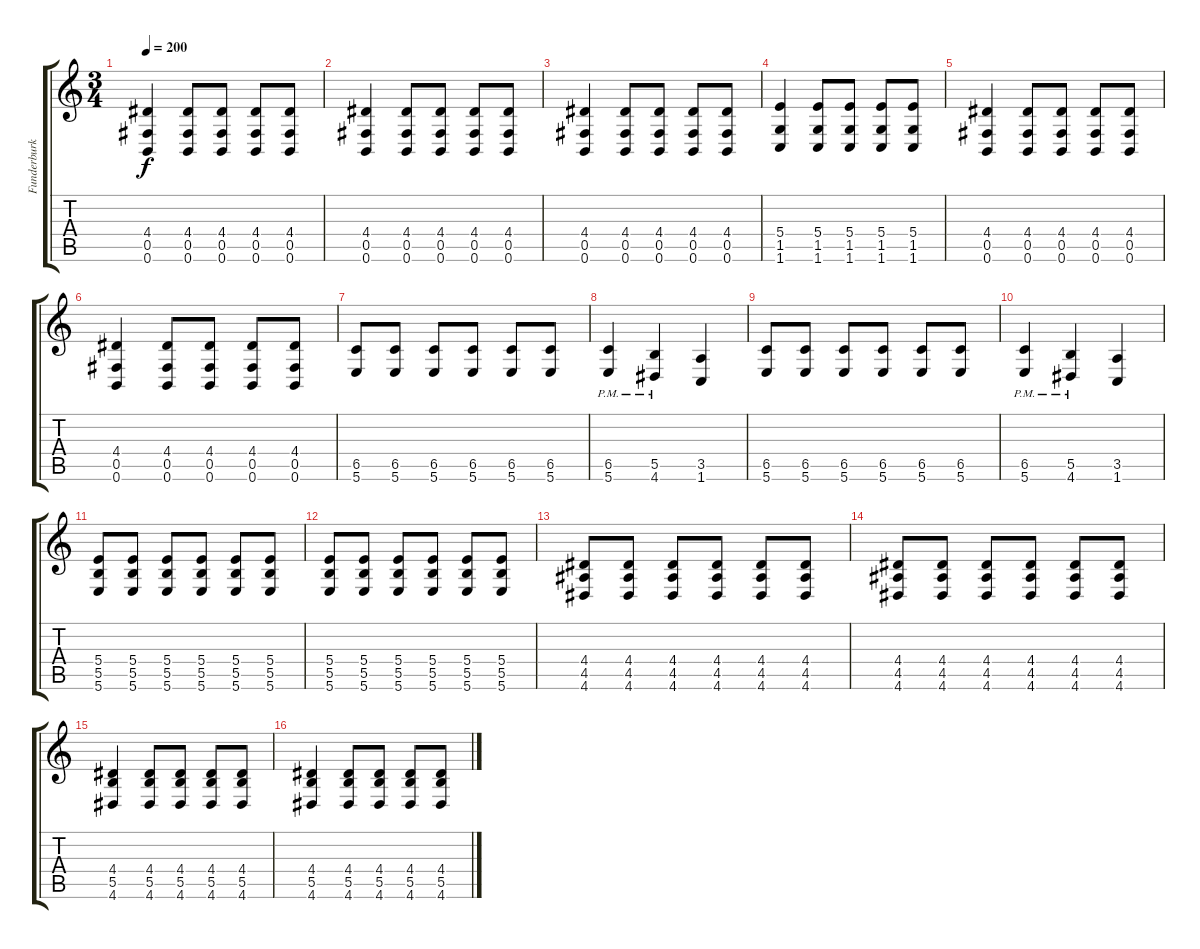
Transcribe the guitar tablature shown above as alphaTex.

\track ("Funderburk Rhythm" "Funderburk") {instrument overdrivenguitar}
\staff {score tabs}
\tuning (Db4 Ab3 E3 B2 Gb2 B1) {hide}
\ts (3 4)
\tempo 200
\clef g2
\ks c
(4.4 0.5 0.6).4{dy f} (4.4 0.5 0.6).8 (4.4 0.5 0.6).8 (4.4 0.5 0.6).8 (4.4 0.5 0.6).8 |
(4.4 0.5 0.6).4 (4.4 0.5 0.6).8 (4.4 0.5 0.6).8 (4.4 0.5 0.6).8 (4.4 0.5 0.6).8 |
(4.4 0.5 0.6).4 (4.4 0.5 0.6).8 (4.4 0.5 0.6).8 (4.4 0.5 0.6).8 (4.4 0.5 0.6).8 |
(5.4 1.5 1.6).4 (5.4 1.5 1.6).8 (5.4 1.5 1.6).8 (5.4 1.5 1.6).8 (5.4 1.5 1.6).8 |
(4.4 0.5 0.6).4 (4.4 0.5 0.6).8 (4.4 0.5 0.6).8 (4.4 0.5 0.6).8 (4.4 0.5 0.6).8 |
(4.4 0.5 0.6).4 (4.4 0.5 0.6).8 (4.4 0.5 0.6).8 (4.4 0.5 0.6).8 (4.4 0.5 0.6).8 |
(6.5 5.6).8 (6.5 5.6).8 (6.5 5.6).8 (6.5 5.6).8 (6.5 5.6).8 (6.5 5.6).8 |
(6.5{pm} 5.6{pm}).4 (5.5{pm} 4.6{pm}).4 (3.5 1.6).4 |
(6.5 5.6).8 (6.5 5.6).8 (6.5 5.6).8 (6.5 5.6).8 (6.5 5.6).8 (6.5 5.6).8 |
(6.5{pm} 5.6{pm}).4 (5.5{pm} 4.6{pm}).4 (3.5 1.6).4 |
(5.4 5.5 5.6).8 (5.4 5.5 5.6).8 (5.4 5.5 5.6).8 (5.4 5.5 5.6).8 (5.4 5.5 5.6).8 (5.4 5.5 5.6).8 |
(5.4 5.5 5.6).8 (5.4 5.5 5.6).8 (5.4 5.5 5.6).8 (5.4 5.5 5.6).8 (5.4 5.5 5.6).8 (5.4 5.5 5.6).8 |
(4.4 4.5 4.6).8 (4.4 4.5 4.6).8 (4.4 4.5 4.6).8 (4.4 4.5 4.6).8 (4.4 4.5 4.6).8 (4.4 4.5 4.6).8 |
(4.4 4.5 4.6).8 (4.4 4.5 4.6).8 (4.4 4.5 4.6).8 (4.4 4.5 4.6).8 (4.4 4.5 4.6).8 (4.4 4.5 4.6).8 |
(4.4 5.5 4.6).4 (4.4 5.5 4.6).8 (4.4 5.5 4.6).8 (4.4 5.5 4.6).8 (4.4 5.5 4.6).8 |
(4.4 5.5 4.6).4 (4.4 5.5 4.6).8 (4.4 5.5 4.6).8 (4.4 5.5 4.6).8 (4.4 5.5 4.6).8
